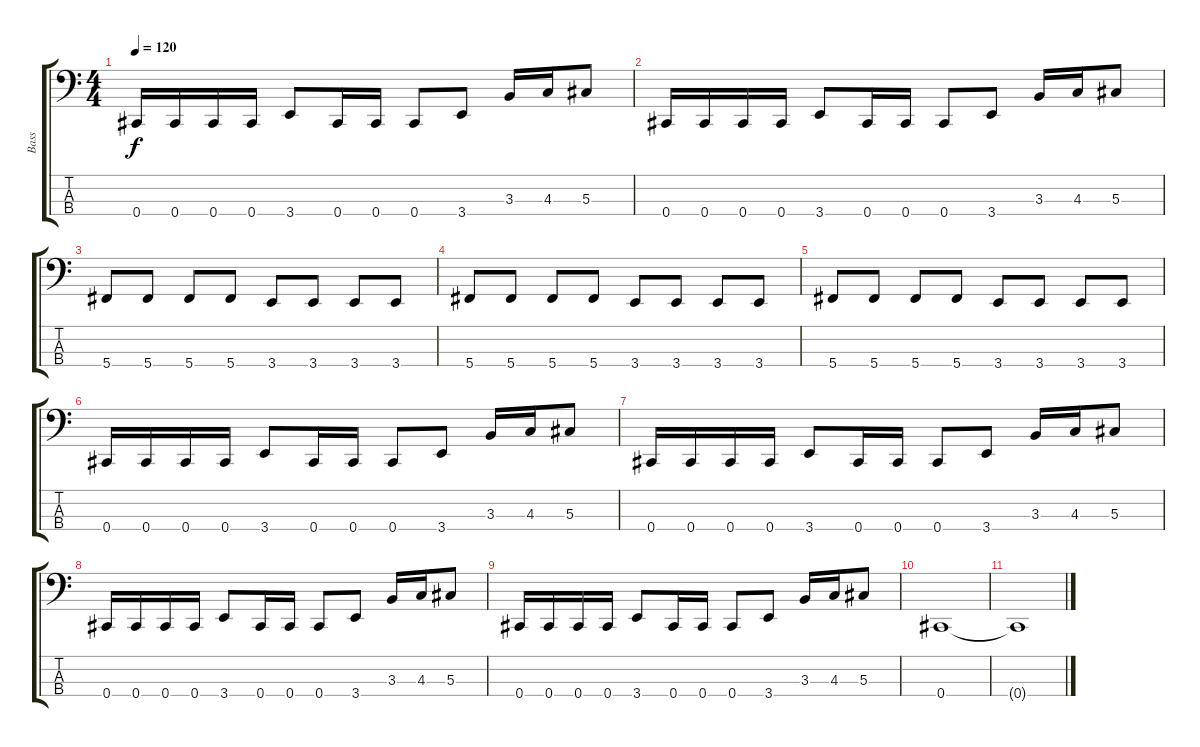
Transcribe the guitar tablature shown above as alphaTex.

\track ("Bass" "Bass") {instrument electricbassfinger}
\staff {score tabs}
\tuning (Gb2 Db2 Ab1 Db1) {hide}
\ts (4 4)
\tempo 120
\clef f4
\ks c
0.4.16{dy f} 0.4.16 0.4.16 0.4.16 3.4.8 0.4.16 0.4.16 0.4.8 3.4.8 3.3.16 4.3.16 5.3.8 |
0.4.16 0.4.16 0.4.16 0.4.16 3.4.8 0.4.16 0.4.16 0.4.8 3.4.8 3.3.16 4.3.16 5.3.8 |
5.4.8 5.4.8 5.4.8 5.4.8 3.4.8 3.4.8 3.4.8 3.4.8 |
5.4.8 5.4.8 5.4.8 5.4.8 3.4.8 3.4.8 3.4.8 3.4.8 |
5.4.8 5.4.8 5.4.8 5.4.8 3.4.8 3.4.8 3.4.8 3.4.8 |
0.4.16 0.4.16 0.4.16 0.4.16 3.4.8 0.4.16 0.4.16 0.4.8 3.4.8 3.3.16 4.3.16 5.3.8 |
0.4.16 0.4.16 0.4.16 0.4.16 3.4.8 0.4.16 0.4.16 0.4.8 3.4.8 3.3.16 4.3.16 5.3.8 |
0.4.16 0.4.16 0.4.16 0.4.16 3.4.8 0.4.16 0.4.16 0.4.8 3.4.8 3.3.16 4.3.16 5.3.8 |
0.4.16 0.4.16 0.4.16 0.4.16 3.4.8 0.4.16 0.4.16 0.4.8 3.4.8 3.3.16 4.3.16 5.3.8 |
0.4.1 |
0.4{t}.1
